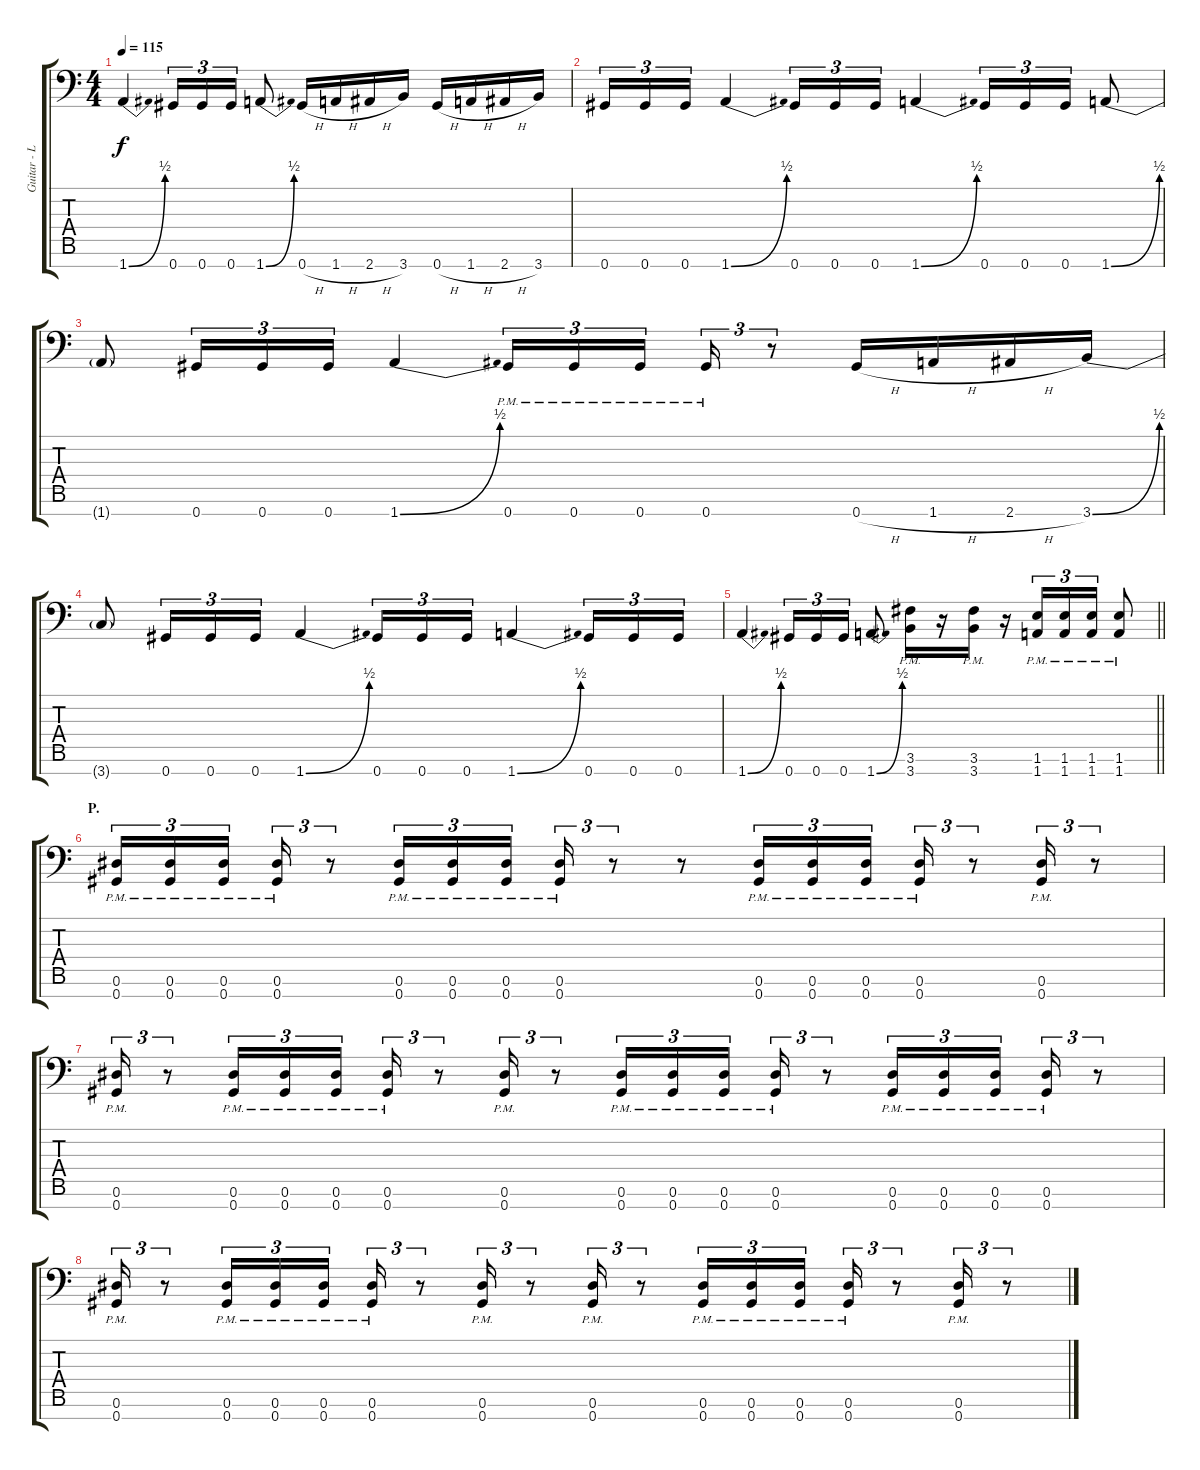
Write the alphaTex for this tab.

\track ("Guitar - Left" "Guitar - L") {instrument distortionguitar}
\staff {score tabs}
\tuning (Eb4 Bb3 F3 Db3 Ab2 Eb2 Ab1) {hide}
\ts (4 4)
\tempo 115
\clef f4
\ks c
1.7{be (bend 0 0 60 2)}.4{dy f} 0.7.16{tu (3 2)} 0.7.16{tu (3 2)} 0.7.16{tu (3 2)} 1.7{be (bend 0 0 60 2)}.8 0.7{h}.16 1.7{h}.16 2.7{h}.16 3.7.16 0.7{h}.16 1.7{h}.16 2.7{h}.16 3.7.16 |
0.7.16{tu (3 2)} 0.7.16{tu (3 2)} 0.7.16{tu (3 2)} 1.7{be (bend 0 0 60 2)}.4 0.7.16{tu (3 2)} 0.7.16{tu (3 2)} 0.7.16{tu (3 2)} 1.7{be (bend 0 0 60 2)}.4 0.7.16{tu (3 2)} 0.7.16{tu (3 2)} 0.7.16{tu (3 2)} 1.7{be (bend 0 0 60 2)}.8 |
1.7{t}.8 0.7.16{tu (3 2)} 0.7.16{tu (3 2)} 0.7.16{tu (3 2)} 1.7{be (bend 0 0 60 2)}.4 0.7{pm}.16{tu (3 2)} 0.7{pm}.16{tu (3 2)} 0.7{pm}.16{tu (3 2) beam splitsecondary} 0.7{pm}.16{tu (3 2)} r.8{tu (3 2)} 0.7{h}.16 1.7{h}.16 2.7{h}.16 3.7{be (bend 0 0 60 2)}.16 |
3.7{t}.8 0.7.16{tu (3 2)} 0.7.16{tu (3 2)} 0.7.16{tu (3 2)} 1.7{be (bend 0 0 60 2)}.4 0.7.16{tu (3 2)} 0.7.16{tu (3 2)} 0.7.16{tu (3 2)} 1.7{be (bend 0 0 60 2)}.4 0.7.16{tu (3 2)} 0.7.16{tu (3 2)} 0.7.16{tu (3 2)} |
\barLineRight lightlight
1.7{be (bend 0 0 60 2)}.4 0.7.16{tu (3 2)} 0.7.16{tu (3 2)} 0.7.16{tu (3 2)} 1.7{be (bend 0 0 60 2)}.8 (3.6{pm} 3.7{pm}).16 r.16 (3.6{pm} 3.7{pm}).16 r.16 (1.6{pm} 1.7{pm}).16{tu (3 2)} (1.6{pm} 1.7{pm}).16{tu (3 2)} (1.6{pm} 1.7{pm}).16{tu (3 2)} (1.6{pm} 1.7{pm}).8 |
\section ("" "P.")
(0.6{pm} 0.7{pm}).16{tu (3 2)} (0.6{pm} 0.7{pm}).16{tu (3 2)} (0.6{pm} 0.7{pm}).16{tu (3 2) beam splitsecondary} (0.6{pm} 0.7{pm}).16{tu (3 2)} r.8{tu (3 2)} (0.6{pm} 0.7{pm}).16{tu (3 2)} (0.6{pm} 0.7{pm}).16{tu (3 2)} (0.6{pm} 0.7{pm}).16{tu (3 2) beam splitsecondary} (0.6{pm} 0.7{pm}).16{tu (3 2)} r.8{tu (3 2)} r.8 (0.6{pm} 0.7{pm}).16{tu (3 2)} (0.6{pm} 0.7{pm}).16{tu (3 2)} (0.6{pm} 0.7{pm}).16{tu (3 2)} (0.6{pm} 0.7{pm}).16{tu (3 2)} r.8{tu (3 2)} (0.6{pm} 0.7{pm}).16{tu (3 2)} r.8{tu (3 2)} |
(0.6{pm} 0.7{pm}).16{tu (3 2)} r.8{tu (3 2)} (0.6{pm} 0.7{pm}).16{tu (3 2)} (0.6{pm} 0.7{pm}).16{tu (3 2)} (0.6{pm} 0.7{pm}).16{tu (3 2)} (0.6{pm} 0.7{pm}).16{tu (3 2)} r.8{tu (3 2)} (0.6{pm} 0.7{pm}).16{tu (3 2)} r.8{tu (3 2)} (0.6{pm} 0.7{pm}).16{tu (3 2)} (0.6{pm} 0.7{pm}).16{tu (3 2)} (0.6{pm} 0.7{pm}).16{tu (3 2) beam splitsecondary} (0.6{pm} 0.7{pm}).16{tu (3 2)} r.8{tu (3 2)} (0.6{pm} 0.7{pm}).16{tu (3 2)} (0.6{pm} 0.7{pm}).16{tu (3 2)} (0.6{pm} 0.7{pm}).16{tu (3 2) beam splitsecondary} (0.6{pm} 0.7{pm}).16{tu (3 2)} r.8{tu (3 2)} |
(0.6{pm} 0.7{pm}).16{tu (3 2)} r.8{tu (3 2)} (0.6{pm} 0.7{pm}).16{tu (3 2)} (0.6{pm} 0.7{pm}).16{tu (3 2)} (0.6{pm} 0.7{pm}).16{tu (3 2)} (0.6{pm} 0.7{pm}).16{tu (3 2)} r.8{tu (3 2)} (0.6{pm} 0.7{pm}).16{tu (3 2)} r.8{tu (3 2)} (0.6{pm} 0.7{pm}).16{tu (3 2)} r.8{tu (3 2)} (0.6{pm} 0.7{pm}).16{tu (3 2)} (0.6{pm} 0.7{pm}).16{tu (3 2)} (0.6{pm} 0.7{pm}).16{tu (3 2)} (0.6{pm} 0.7{pm}).16{tu (3 2)} r.8{tu (3 2)} (0.6{pm} 0.7{pm}).16{tu (3 2)} r.8{tu (3 2)}
